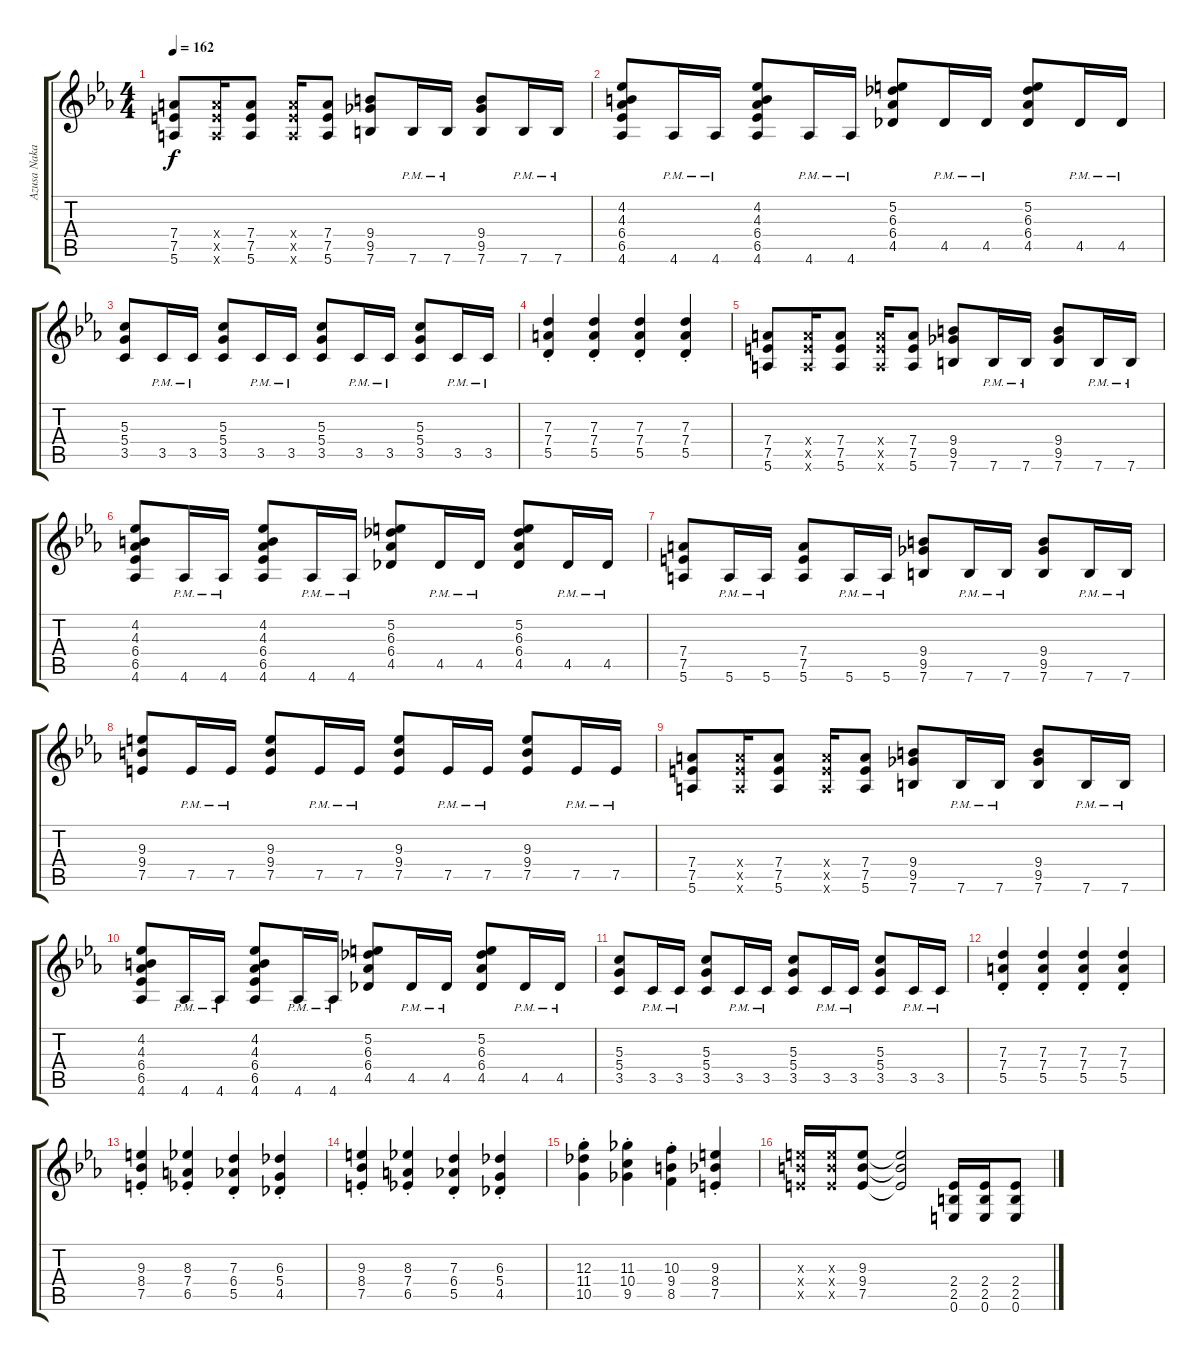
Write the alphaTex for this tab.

\track ("Azusa Nakano" "Azusa Naka") {instrument overdrivenguitar}
\staff {score tabs}
\tuning (E4 B3 G3 D3 A2 E2) {hide}
\ts (4 4)
\tempo 162
\clef g2
\ks eb
(7.4 7.5 5.6).8{dy f} (7.4{x} 7.5{x} 5.6{x}).16 (7.4 7.5 5.6).8 (7.4{x} 7.5{x} 5.6{x}).16 (7.4 7.5 5.6).8 (9.4 9.5 7.6).8 7.6{pm}.16 7.6{pm}.16 (9.4 9.5 7.6).8 7.6{pm}.16 7.6{pm}.16 |
(4.2 4.3 6.4 6.5 4.6).8 4.6{pm}.16 4.6{pm}.16 (4.2 4.3 6.4 6.5 4.6).8 4.6{pm}.16 4.6{pm}.16 (5.2 6.3 6.4 4.5).8 4.5{pm}.16 4.5{pm}.16 (5.2 6.3 6.4 4.5).8 4.5{pm}.16 4.5{pm}.16 |
(5.3 5.4 3.5).8 3.5{pm}.16 3.5{pm}.16 (5.3 5.4 3.5).8 3.5{pm}.16 3.5{pm}.16 (5.3 5.4 3.5).8 3.5{pm}.16 3.5{pm}.16 (5.3 5.4 3.5).8 3.5{pm}.16 3.5{pm}.16 |
(7.3{st} 7.4{st} 5.5{st}).4 (7.3{st} 7.4{st} 5.5{st}).4 (7.3{st} 7.4{st} 5.5{st}).4 (7.3{st} 7.4{st} 5.5{st}).4 |
(7.4 7.5 5.6).8 (7.4{x} 7.5{x} 5.6{x}).16 (7.4 7.5 5.6).8 (7.4{x} 7.5{x} 5.6{x}).16 (7.4 7.5 5.6).8 (9.4 9.5 7.6).8 7.6{pm}.16 7.6{pm}.16 (9.4 9.5 7.6).8 7.6{pm}.16 7.6{pm}.16 |
(4.2 4.3 6.4 6.5 4.6).8 4.6{pm}.16 4.6{pm}.16 (4.2 4.3 6.4 6.5 4.6).8 4.6{pm}.16 4.6{pm}.16 (5.2 6.3 6.4 4.5).8 4.5{pm}.16 4.5{pm}.16 (5.2 6.3 6.4 4.5).8 4.5{pm}.16 4.5{pm}.16 |
(7.4 7.5 5.6).8 5.6{pm}.16 5.6{pm}.16 (7.4 7.5 5.6).8 5.6{pm}.16 5.6{pm}.16 (9.4 9.5 7.6).8 7.6{pm}.16 7.6{pm}.16 (9.4 9.5 7.6).8 7.6{pm}.16 7.6{pm}.16 |
(9.3 9.4 7.5).8 7.5{pm}.16 7.5{pm}.16 (9.3 9.4 7.5).8 7.5{pm}.16 7.5{pm}.16 (9.3 9.4 7.5).8 7.5{pm}.16 7.5{pm}.16 (9.3 9.4 7.5).8 7.5{pm}.16 7.5{pm}.16 |
(7.4 7.5 5.6).8 (7.4{x} 7.5{x} 5.6{x}).16 (7.4 7.5 5.6).8 (7.4{x} 7.5{x} 5.6{x}).16 (7.4 7.5 5.6).8 (9.4 9.5 7.6).8 7.6{pm}.16 7.6{pm}.16 (9.4 9.5 7.6).8 7.6{pm}.16 7.6{pm}.16 |
(4.2 4.3 6.4 6.5 4.6).8 4.6{pm}.16 4.6{pm}.16 (4.2 4.3 6.4 6.5 4.6).8 4.6{pm}.16 4.6{pm}.16 (5.2 6.3 6.4 4.5).8 4.5{pm}.16 4.5{pm}.16 (5.2 6.3 6.4 4.5).8 4.5{pm}.16 4.5{pm}.16 |
(5.3 5.4 3.5).8 3.5{pm}.16 3.5{pm}.16 (5.3 5.4 3.5).8 3.5{pm}.16 3.5{pm}.16 (5.3 5.4 3.5).8 3.5{pm}.16 3.5{pm}.16 (5.3 5.4 3.5).8 3.5{pm}.16 3.5{pm}.16 |
(7.3{st} 7.4{st} 5.5{st}).4 (7.3{st} 7.4{st} 5.5{st}).4 (7.3{st} 7.4{st} 5.5{st}).4 (7.3{st} 7.4{st} 5.5{st}).4 |
(9.3{st} 8.4{st} 7.5{st}).4 (8.3{st} 7.4{st} 6.5{st}).4 (7.3{st} 6.4{st} 5.5{st}).4 (6.3{st} 5.4{st} 4.5{st}).4 |
(9.3{st} 8.4{st} 7.5{st}).4 (8.3{st} 7.4{st} 6.5{st}).4 (7.3{st} 6.4{st} 5.5{st}).4 (6.3{st} 5.4{st} 4.5{st}).4 |
(12.3{st} 11.4{st} 10.5{st}).4 (11.3{st} 10.4{st} 9.5{st}).4 (10.3{st} 9.4{st} 8.5{st}).4 (9.3{st} 8.4{st} 7.5{st}).4 |
(9.3{x} 9.4{x} 7.5{x}).16 (9.3{x} 9.4{x} 7.5{x}).16 (9.3 9.4 7.5).8 (9.3{t} 9.4{t} 7.5{t}).2 (2.4 2.5 0.6).16 (2.4 2.5 0.6).16 (2.4 2.5 0.6).8
